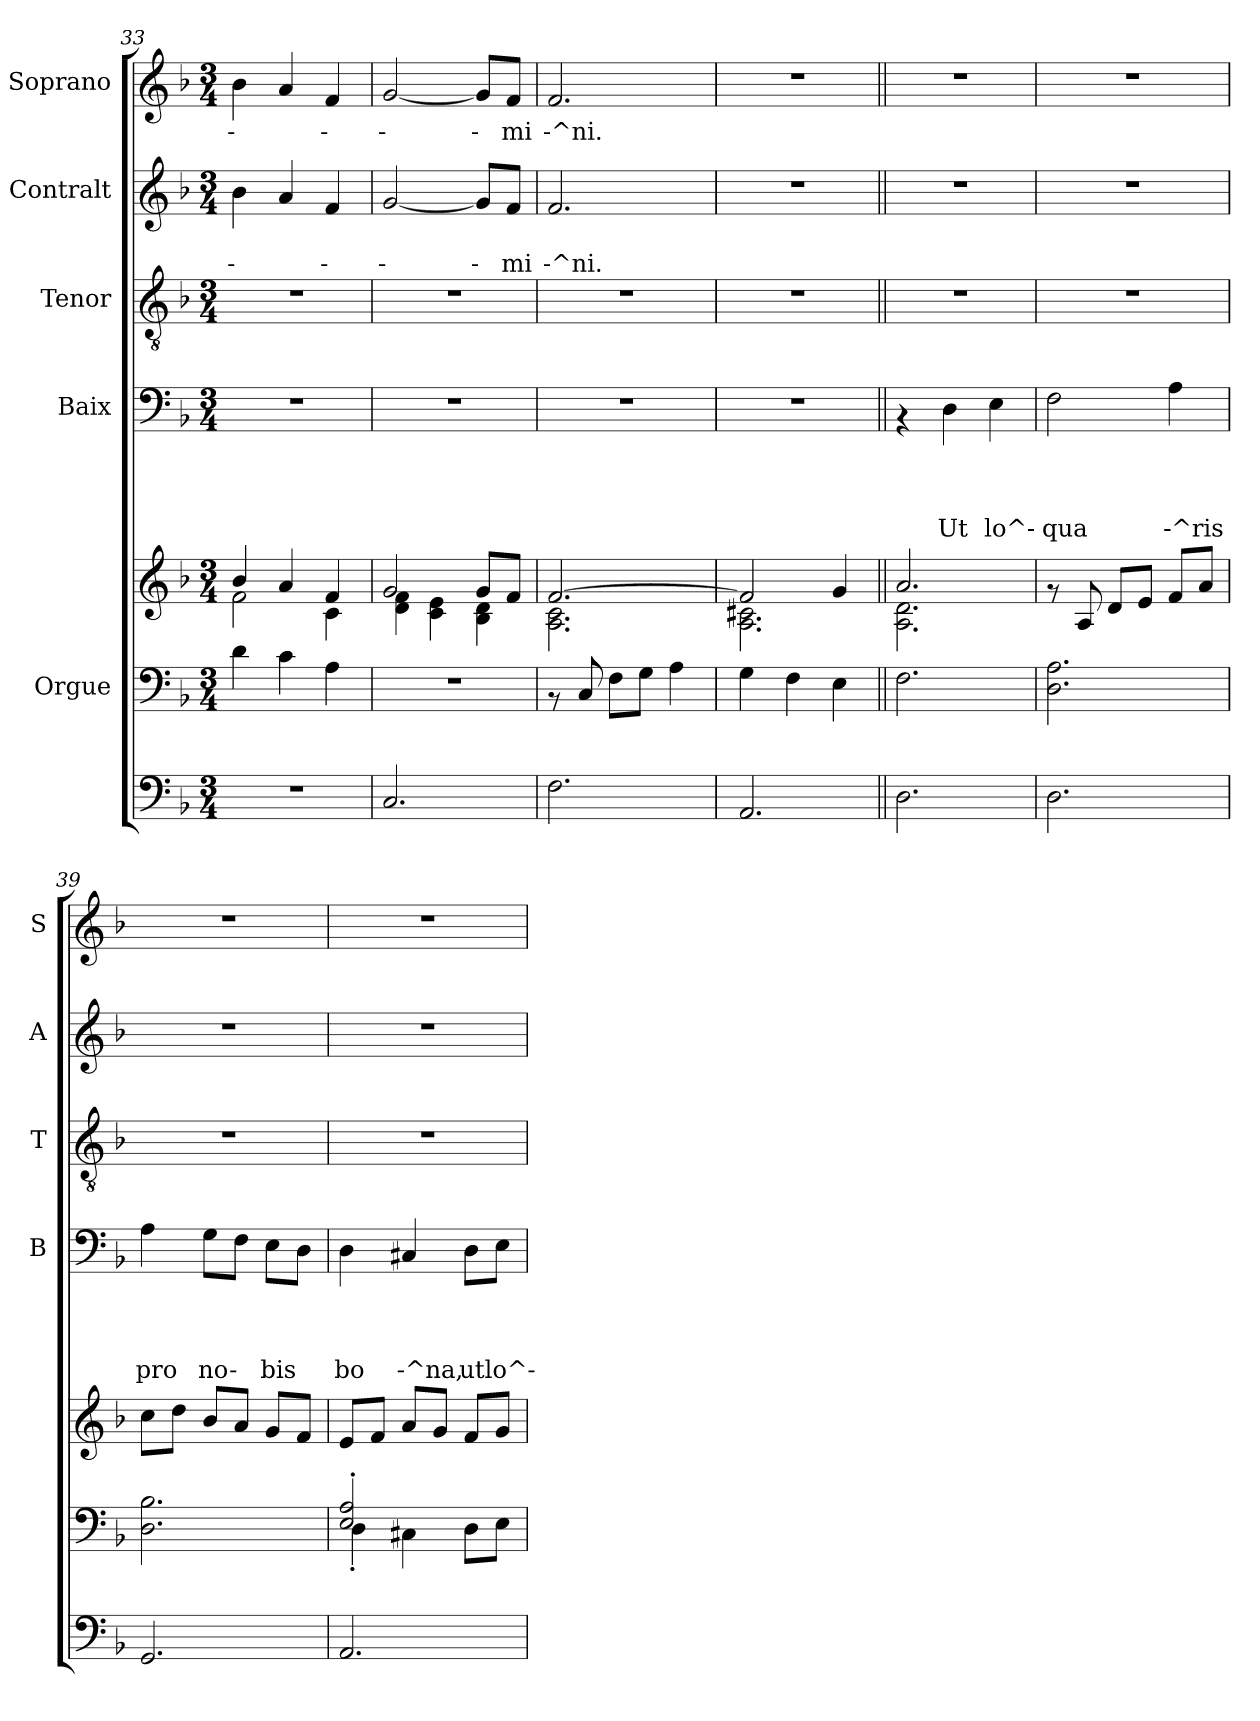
**kern	**kern	**kern	**kern	**text	**text	**text	**text	**kern	**kern	**text	**text	**kern	**text
*part6	*part5	*part5	*part4	*part4	*part4	*part4	*part4	*part3	*part2	*part2	*part2	*part1	*part1
*staff7	*staff6	*staff5	*staff4	*staff4	*staff4	*staff4	*staff4	*staff3	*staff2	*staff2	*staff2	*staff1	*staff1
*	*I"Orgue	*	*I"Baix	*	*	*	*	*I"Tenor	*I"Contralt	*	*	*I"Soprano	*
*	*	*	*I'B	*	*	*	*	*I'T	*I'A	*	*	*I'S	*
*clefF4	*clefF4	*clefG2	*clefF4	*	*	*	*	*clefGv2	*clefG2	*	*	*clefG2	*
*k[b-]	*k[b-]	*k[b-]	*k[b-]	*	*	*	*	*k[b-]	*k[b-]	*	*	*k[b-]	*
*F:	*F:	*F:	*F:	*	*	*	*	*F:	*F:	*	*	*F:	*
*M3/4	*M3/4	*M3/4	*M3/4	*	*	*	*	*M3/4	*M3/4	*	*	*M3/4	*
=33	=33	=33	=33	=33	=33	=33	=33	=33	=33	=33	=33	=33	=33
*	*	*^	*	*	*	*	*	*	*	*	*	*	*
!	!	!	!	!	!	!	!	!	!	!	!	!LO:LY:b	!	!LO:LY:b
2.r	4d\	4b-/	2f\	2.r	.	.	.	.	2.r	4b-\	.	‐	4b-\	‐
.	4c\	4a/	.	.	.	.	.	.	.	4a/	.	.	4a/	.
!	!	!	!	!	!	!	!	!	!	!	!	!LO:LY:b	!	!LO:LY:b
.	4A\	4f/	4c\	.	.	.	.	.	.	4f/	.	‐	4f/	‐
=34	=34	=34	=34	=34	=34	=34	=34	=34	=34	=34	=34	=34	=34	=34
!	!	!	!	!	!	!	!	!	!	!	!	!LO:LY:b	!	!LO:LY:b
2.C/	2.r	2g/	4d\ 4f\	2.r	.	.	.	.	2.r	[<2g/	.	‐	[<2g/	‐
.	.	.	4c\ 4e\	.	.	.	.	.	.	.	.	.	.	.
!	!	!	!	!	!	!	!	!	!	!	!	!LO:LY:b	!	!LO:LY:b
.	.	8g/L	4B-\ 4d\	.	.	.	.	.	.	8g/L]	.	‐	8g/L]	‐
!	!	!	!	!	!	!	!	!	!	!	!	!LO:LY:b	!	!LO:LY:b
.	.	8f/J	.	.	.	.	.	.	.	8f/J	.	mi	8f/J	mi
=35	=35	=35	=35	=35	=35	=35	=35	=35	=35	=35	=35	=35	=35	=35
!	!	!	!	!	!	!	!	!	!	!	!	!LO:LY:b	!	!LO:LY:b
2.F\	8rAA	[<2.f/	2.A\ 2.c\	2.r	.	.	.	.	2.r	2.f/	.	‐^ni.	2.f/	‐^ni.
.	8C/	.	.	.	.	.	.	.	.	.	.	.	.	.
.	8F\L	.	.	.	.	.	.	.	.	.	.	.	.	.
.	8G\J	.	.	.	.	.	.	.	.	.	.	.	.	.
.	4A\	.	.	.	.	.	.	.	.	.	.	.	.	.
!!LO:PB:g=z
=36	=36	=36	=36	=36	=36	=36	=36	=36	=36	=36	=36	=36	=36	=36
2.AA/	4G\	2f/]	2.A\ 2.c#X\	2.r	.	.	.	.	2.r	2.r	.	.	2.r	.
.	4F\	.	.	.	.	.	.	.	.	.	.	.	.	.
.	4E\	4g/	.	.	.	.	.	.	.	.	.	.	.	.
=37||	=37||	=37||	=37||	=37||	=37||	=37||	=37||	=37||	=37||	=37||	=37||	=37||	=37||	=37||
2.D\	2.F\	2.a/	2.A\ 2.d\	4rAA	.	.	.	.	2.r	2.r	.	.	2.r	.
!	!	!	!	!	!	!	!	!LO:LY:b	!	!	!	!	!	!
.	.	.	.	4D\	.	.	.	Ut	.	.	.	.	.	.
!	!	!	!	!	!	!	!	!LO:LY:b	!	!	!	!	!	!
.	.	.	.	4E\	.	.	.	lo^‐	.	.	.	.	.	.
*	*	*v	*v	*	*	*	*	*	*	*	*	*	*	*
=38	=38	=38	=38	=38	=38	=38	=38	=38	=38	=38	=38	=38	=38
!	!	!	!	!	!	!	!LO:LY:b	!	!	!	!	!	!
2.D\	2.D\ 2.A\	8rf	2F\	.	.	.	qua	2.r	2.r	.	.	2.r	.
.	.	8A/	.	.	.	.	.	.	.	.	.	.	.
.	.	8d/L	.	.	.	.	.	.	.	.	.	.	.
.	.	8e/J	.	.	.	.	.	.	.	.	.	.	.
!	!	!	!	!	!	!	!LO:LY:b	!	!	!	!	!	!
.	.	8f/L	4A\	.	.	.	‐^ris	.	.	.	.	.	.
.	.	8a/J	.	.	.	.	.	.	.	.	.	.	.
=39	=39	=39	=39	=39	=39	=39	=39	=39	=39	=39	=39	=39	=39
!	!	!	!	!	!	!	!LO:LY:b	!	!	!	!	!	!
2.GG/	2.D\ 2.B-\	8cc\L	4A\	.	.	.	pro	2.r	2.r	.	.	2.r	.
.	.	8dd\J	.	.	.	.	.	.	.	.	.	.	.
!	!	!	!	!	!	!	!LO:LY:b	!	!	!	!	!	!
.	.	8b-/L	8G\L	.	.	.	no	.	.	.	.	.	.
!	!	!	!	!	!	!	!LO:LY:b	!	!	!	!	!	!
.	.	8a/J	8F\J	.	.	.	‐	.	.	.	.	.	.
!	!	!	!	!	!	!	!LO:LY:b	!	!	!	!	!	!
.	.	8g/L	8E\L	.	.	.	bis	.	.	.	.	.	.
.	.	8f/J	8D\J	.	.	.	.	.	.	.	.	.	.
=40	=40	=40	=40	=40	=40	=40	=40	=40	=40	=40	=40	=40	=40
*	*^	*	*	*	*	*	*	*	*	*	*	*	*
!	!	!	!	!	!	!	!	!LO:LY:b	!	!	!	!	!	!
2.AA/	2E/'> 2A/'>	4D'>\	8e/L	4D\	.	.	.	bo	2.r	2.r	.	.	2.r	.
.	.	.	8f/J	.	.	.	.	.	.	.	.	.	.	.
!	!	!	!	!	!	!	!	!LO:LY:b	!	!	!	!	!	!
.	.	4C#X\	8a/L	4C#X/	.	.	.	‐^na,	.	.	.	.	.	.
.	.	.	8g/J	.	.	.	.	.	.	.	.	.	.	.
!	!	!	!	!	!	!	!	!LO:LY:b	!	!	!	!	!	!
.	4ryy	8D\L	8f/L	8D\L	.	.	.	ut	.	.	.	.	.	.
!	!	!	!	!	!	!	!	!LO:LY:b	!	!	!	!	!	!
.	.	8E\J	8g/J	8E\J	.	.	.	lo^‐	.	.	.	.	.	.
*	*v	*v	*	*	*	*	*	*	*	*	*	*	*	*
=	=	=	=	=	=	=	=	=	=	=	=	=	=
*-	*-	*-	*-	*-	*-	*-	*-	*-	*-	*-	*-	*-	*-
